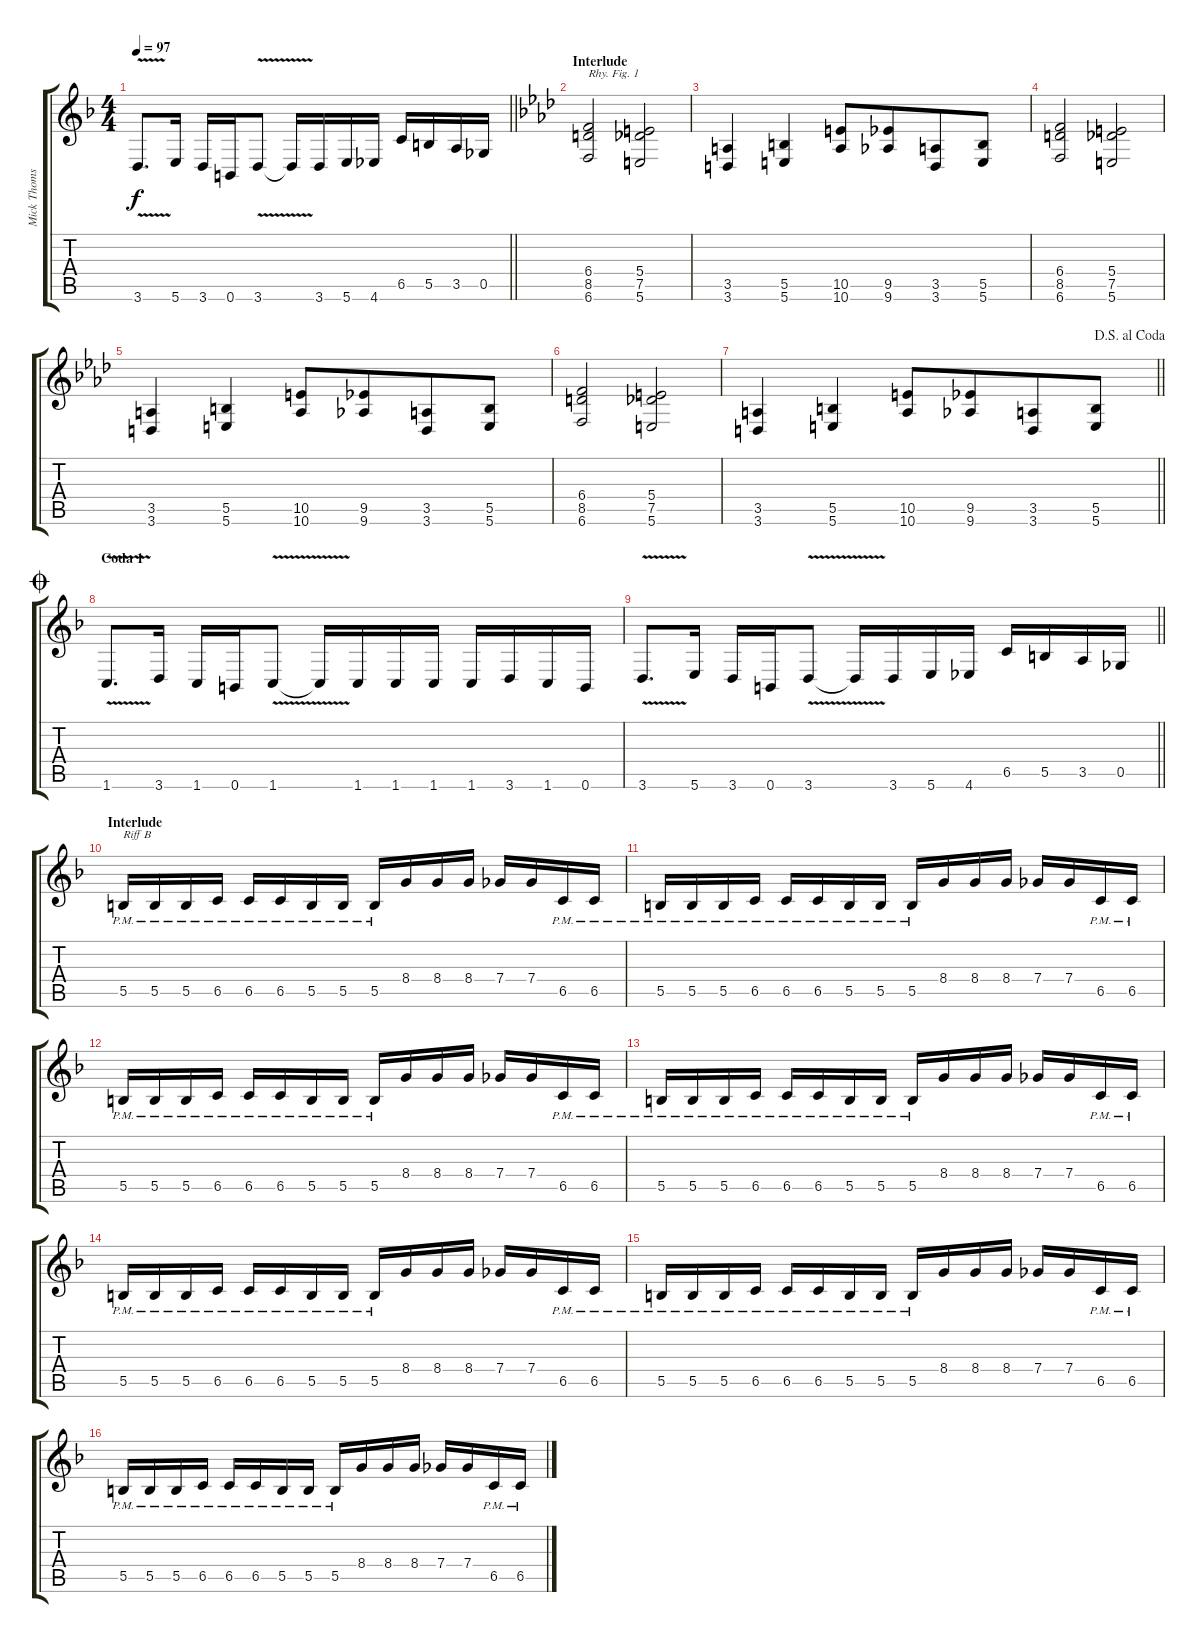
\track ("Mick Thomson" "Mick Thoms") {instrument distortionguitar}
\staff {score tabs}
\tuning (Db4 Ab3 E3 B2 Gb2 B1) {hide}
\ts (4 4)
\tempo 97
\clef g2
\barLineRight lightlight
\ks dminor
3.6{v}.8{d dy f} 5.6.16 3.6.16 0.6.16 3.6{v}.8 3.6{t}.16 3.6.16 5.6.16 4.6.16 6.5.16 5.5.16 3.5.16 0.5.16 |
\section ("" "Interlude")
\ks fminor
(6.4 8.5 6.6).2{txt "Rhy. Fig. 1"} (5.4 7.5 5.6).2 |
(3.5 3.6).4 (5.5 5.6).4 (10.5 10.6).8 (9.5 9.6).8{beam merge} (3.5 3.6).8 (5.5 5.6).8 |
(6.4 8.5 6.6).2 (5.4 7.5 5.6).2 |
(3.5 3.6).4 (5.5 5.6).4 (10.5 10.6).8 (9.5 9.6).8{beam merge} (3.5 3.6).8 (5.5 5.6).8 |
(6.4 8.5 6.6).2 (5.4 7.5 5.6).2 |
\jump dalsegnoalcoda
\barLineRight lightlight
(3.5 3.6).4 (5.5 5.6).4 (10.5 10.6).8 (9.5 9.6).8{beam merge} (3.5 3.6).8 (5.5 5.6).8 |
\section ("" "Coda 1")
\jump coda
\ks dminor
1.6{v}.8{d} 3.6.16 1.6.16 0.6.16 1.6{v}.8 1.6{t}.16 1.6.16 1.6.16 1.6.16 1.6.16 3.6.16 1.6.16 0.6.16 |
\barLineRight lightlight
3.6{v}.8{d} 5.6.16 3.6.16 0.6.16 3.6{v}.8 3.6{t}.16 3.6.16 5.6.16 4.6.16 6.5.16 5.5.16 3.5.16 0.5.16 |
\section ("" "Interlude")
5.5{pm}.16{txt "Riff B"} 5.5{pm}.16 5.5{pm}.16 6.5{pm}.16 6.5{pm}.16 6.5{pm}.16 5.5{pm}.16 5.5{pm}.16 5.5{pm}.16 8.4.16 8.4.16 8.4.16 7.4.16 7.4.16 6.5{pm}.16 6.5{pm}.16 |
5.5{pm}.16 5.5{pm}.16 5.5{pm}.16 6.5{pm}.16 6.5{pm}.16 6.5{pm}.16 5.5{pm}.16 5.5{pm}.16 5.5{pm}.16 8.4.16 8.4.16 8.4.16 7.4.16 7.4.16 6.5{pm}.16 6.5{pm}.16 |
5.5{pm}.16 5.5{pm}.16 5.5{pm}.16 6.5{pm}.16 6.5{pm}.16 6.5{pm}.16 5.5{pm}.16 5.5{pm}.16 5.5{pm}.16 8.4.16 8.4.16 8.4.16 7.4.16 7.4.16 6.5{pm}.16 6.5{pm}.16 |
5.5{pm}.16 5.5{pm}.16 5.5{pm}.16 6.5{pm}.16 6.5{pm}.16 6.5{pm}.16 5.5{pm}.16 5.5{pm}.16 5.5{pm}.16 8.4.16 8.4.16 8.4.16 7.4.16 7.4.16 6.5{pm}.16 6.5{pm}.16 |
5.5{pm}.16 5.5{pm}.16 5.5{pm}.16 6.5{pm}.16 6.5{pm}.16 6.5{pm}.16 5.5{pm}.16 5.5{pm}.16 5.5{pm}.16 8.4.16 8.4.16 8.4.16 7.4.16 7.4.16 6.5{pm}.16 6.5{pm}.16 |
5.5{pm}.16 5.5{pm}.16 5.5{pm}.16 6.5{pm}.16 6.5{pm}.16 6.5{pm}.16 5.5{pm}.16 5.5{pm}.16 5.5{pm}.16 8.4.16 8.4.16 8.4.16 7.4.16 7.4.16 6.5{pm}.16 6.5{pm}.16 |
5.5{pm}.16 5.5{pm}.16 5.5{pm}.16 6.5{pm}.16 6.5{pm}.16 6.5{pm}.16 5.5{pm}.16 5.5{pm}.16 5.5{pm}.16 8.4.16 8.4.16 8.4.16 7.4.16 7.4.16 6.5{pm}.16 6.5{pm}.16
